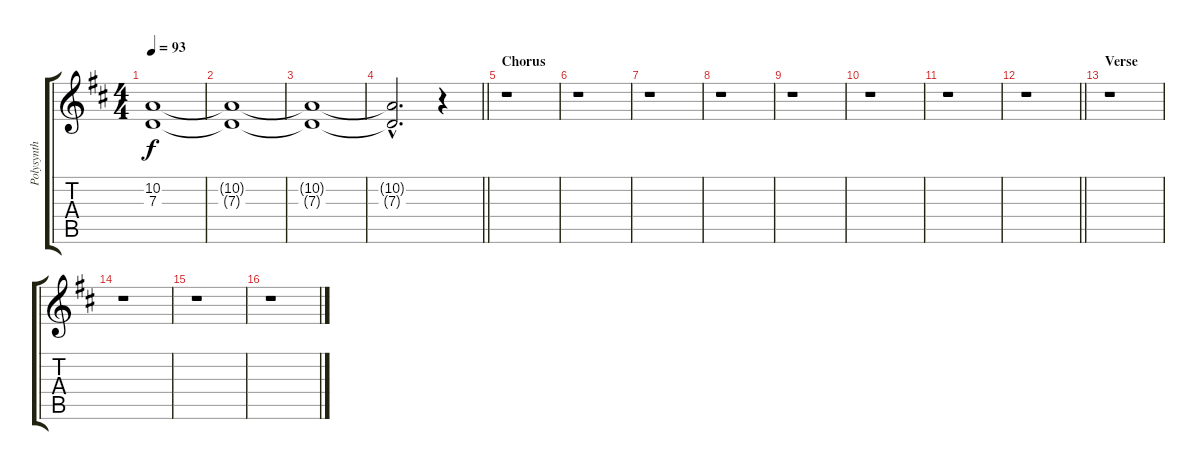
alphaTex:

\track ("Polysynth Pad" "Polysynth ") {instrument pad3polysynth}
\staff {score tabs}
\tuning (E4 B3 G3 D3 A2 E2) {hide}
\ts (4 4)
\tempo 93
\clef g2
\ks d
(10.2{t} 7.3{t}).1{dy f} |
(10.2{t} 7.3{t}).1 |
(10.2{t} 7.3{t}).1 |
\barLineRight lightlight
(10.2{hac t} 7.3{hac t}).2{d} r.4 |
\section ("" "Chorus")
r.1 |
r.1 |
r.1 |
r.1 |
r.1 |
r.1 |
r.1 |
\barLineRight lightlight
r.1 |
\section ("" "Verse")
r.1 |
r.1 |
r.1 |
r.1
